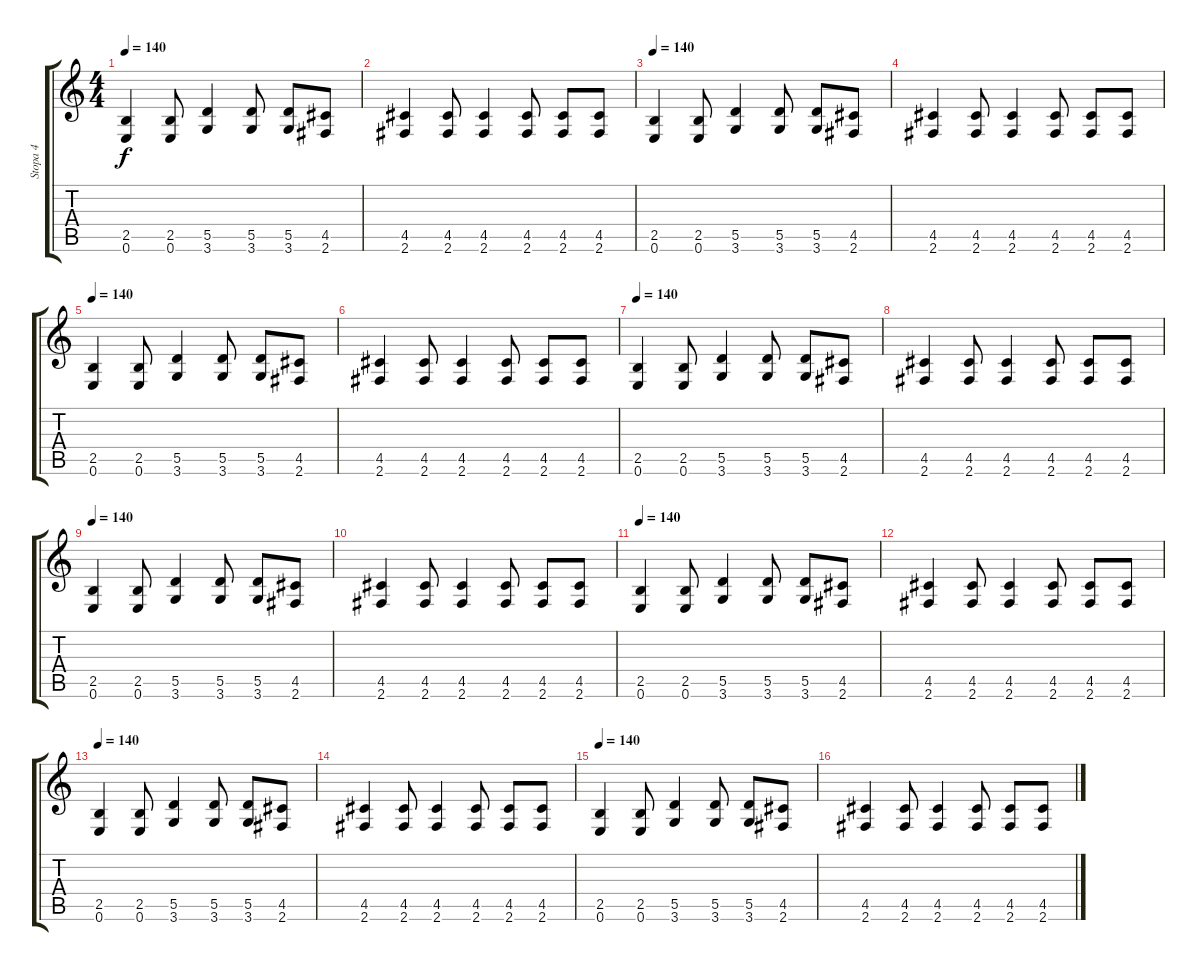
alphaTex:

\track ("Stopa 4" "Stopa 4") {instrument distortionguitar}
\staff {score tabs}
\tuning (E4 B3 G3 D3 A2 E2) {hide}
\ts (4 4)
\tempo 140
\clef g2
\ks c
(2.5 0.6).4{dy f} (2.5 0.6).8 (5.5 3.6).4 (5.5 3.6).8 (5.5 3.6).8 (4.5 2.6).8 |
(4.5 2.6).4 (4.5 2.6).8 (4.5 2.6).4 (4.5 2.6).8 (4.5 2.6).8 (4.5 2.6).8 |
\tempo 140
(2.5 0.6).4 (2.5 0.6).8 (5.5 3.6).4 (5.5 3.6).8 (5.5 3.6).8 (4.5 2.6).8 |
(4.5 2.6).4 (4.5 2.6).8 (4.5 2.6).4 (4.5 2.6).8 (4.5 2.6).8 (4.5 2.6).8 |
\tempo 140
(2.5 0.6).4 (2.5 0.6).8 (5.5 3.6).4 (5.5 3.6).8 (5.5 3.6).8 (4.5 2.6).8 |
(4.5 2.6).4 (4.5 2.6).8 (4.5 2.6).4 (4.5 2.6).8 (4.5 2.6).8 (4.5 2.6).8 |
\tempo 140
(2.5 0.6).4 (2.5 0.6).8 (5.5 3.6).4 (5.5 3.6).8 (5.5 3.6).8 (4.5 2.6).8 |
(4.5 2.6).4 (4.5 2.6).8 (4.5 2.6).4 (4.5 2.6).8 (4.5 2.6).8 (4.5 2.6).8 |
\tempo 140
(2.5 0.6).4 (2.5 0.6).8 (5.5 3.6).4 (5.5 3.6).8 (5.5 3.6).8 (4.5 2.6).8 |
(4.5 2.6).4 (4.5 2.6).8 (4.5 2.6).4 (4.5 2.6).8 (4.5 2.6).8 (4.5 2.6).8 |
\tempo 140
(2.5 0.6).4 (2.5 0.6).8 (5.5 3.6).4 (5.5 3.6).8 (5.5 3.6).8 (4.5 2.6).8 |
(4.5 2.6).4 (4.5 2.6).8 (4.5 2.6).4 (4.5 2.6).8 (4.5 2.6).8 (4.5 2.6).8 |
\tempo 140
(2.5 0.6).4 (2.5 0.6).8 (5.5 3.6).4 (5.5 3.6).8 (5.5 3.6).8 (4.5 2.6).8 |
(4.5 2.6).4 (4.5 2.6).8 (4.5 2.6).4 (4.5 2.6).8 (4.5 2.6).8 (4.5 2.6).8 |
\tempo 140
(2.5 0.6).4 (2.5 0.6).8 (5.5 3.6).4 (5.5 3.6).8 (5.5 3.6).8 (4.5 2.6).8 |
(4.5 2.6).4 (4.5 2.6).8 (4.5 2.6).4 (4.5 2.6).8 (4.5 2.6).8 (4.5 2.6).8
